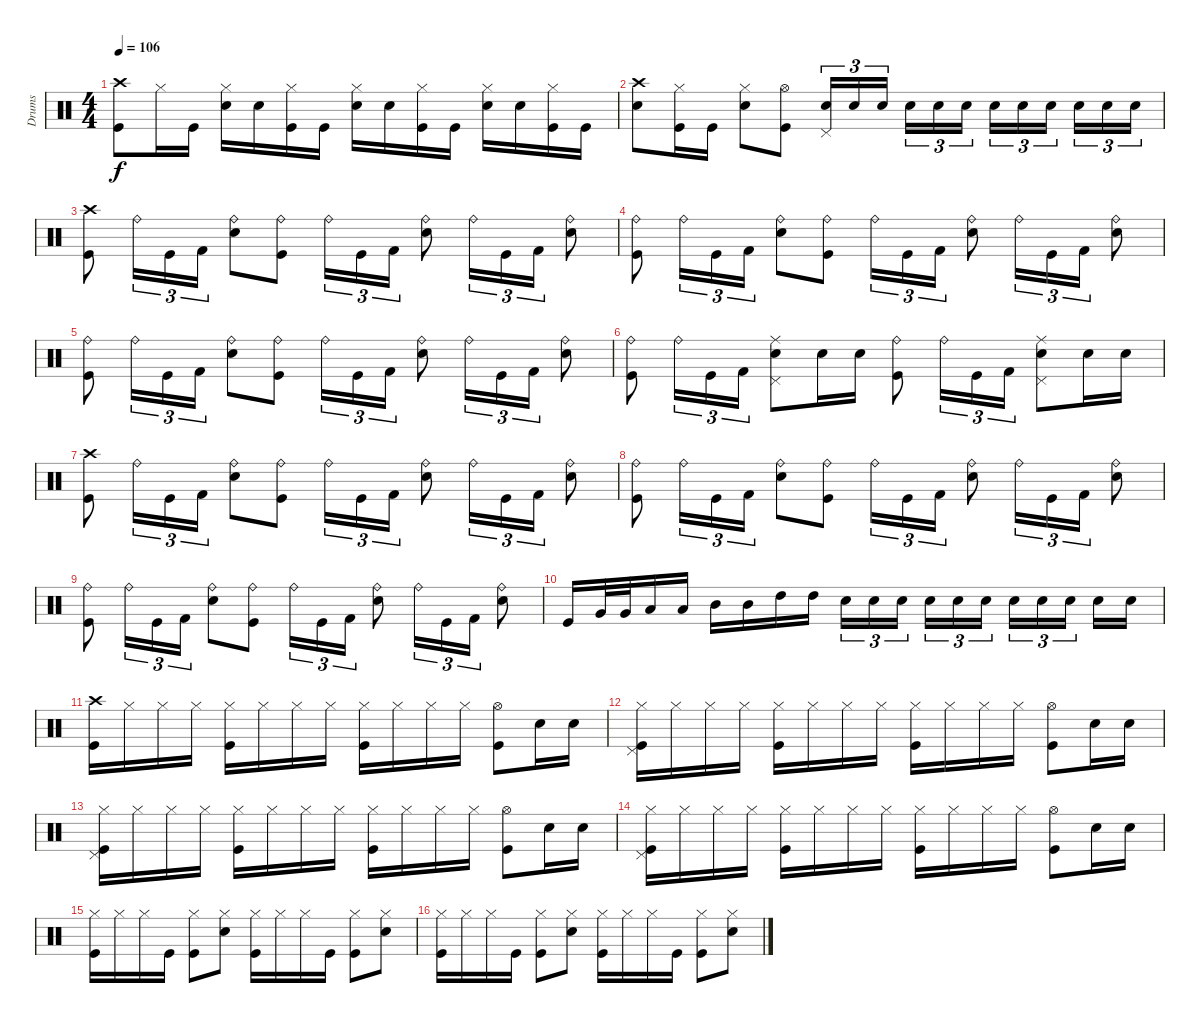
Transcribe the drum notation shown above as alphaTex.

\track ("Drums" "Drums") {instrument percussion}
\staff {score}
\articulation defaults
\ts (4 4)
\tempo 106
\clef neutral
\ks c
("Crash high (hit)" "Kick (hit)").8{dy f} "Hi-Hat (closed)".16 "Kick (hit)".16 ("Hi-Hat (closed)" "Snare (hit) 2").16 "Snare (hit) 2".16 ("Hi-Hat (closed)" "Kick (hit)").16 "Kick (hit)".16 ("Hi-Hat (closed)" "Snare (hit) 2").16 "Snare (hit) 2".16 ("Hi-Hat (closed)" "Kick (hit)").16 "Kick (hit)".16 ("Hi-Hat (closed)" "Snare (hit) 2").16 "Snare (hit) 2".16 ("Hi-Hat (closed)" "Kick (hit)").16 "Kick (hit)".16 |
("Crash high (hit)" "Snare (hit) 2").8 ("Hi-Hat (closed)" "Kick (hit)").16 "Kick (hit)".16 ("Hi-Hat (closed)" "Snare (hit) 2").8 ("Hi-Hat (open)" "Kick (hit)").8 ("Snare (hit) 2" "Pedal Hi-Hat (hit)").16{tu (3 2)} "Snare (hit) 2".16{tu (3 2)} "Snare (hit) 2".16{tu (3 2)} "Snare (hit) 2".16{tu (3 2)} "Snare (hit) 2".16{tu (3 2)} "Snare (hit) 2".16{tu (3 2)} "Snare (hit) 2".16{tu (3 2)} "Snare (hit) 2".16{tu (3 2)} "Snare (hit) 2".16{tu (3 2)} "Snare (hit) 2".16{tu (3 2)} "Snare (hit) 2".16{tu (3 2)} "Snare (hit) 2".16{tu (3 2)} |
("Kick (hit)" "Crash high (hit)").8 "Ride (bell)".16{tu (3 2)} "Kick (hit)".16{tu (3 2)} "Kick (hit) 2".16{tu (3 2)} ("Snare (hit) 2" "Ride (bell)").8 ("Kick (hit)" "Ride (bell)").8 "Ride (bell)".16{tu (3 2)} "Kick (hit)".16{tu (3 2)} "Kick (hit) 2".16{tu (3 2)} ("Snare (hit) 2" "Ride (bell)").8 "Ride (bell)".16{tu (3 2)} "Kick (hit)".16{tu (3 2)} "Kick (hit) 2".16{tu (3 2)} ("Snare (hit) 2" "Ride (bell)").8 |
("Kick (hit)" "Ride (bell)").8 "Ride (bell)".16{tu (3 2)} "Kick (hit)".16{tu (3 2)} "Kick (hit) 2".16{tu (3 2)} ("Snare (hit) 2" "Ride (bell)").8 ("Kick (hit)" "Ride (bell)").8 "Ride (bell)".16{tu (3 2)} "Kick (hit)".16{tu (3 2)} "Kick (hit) 2".16{tu (3 2)} ("Snare (hit) 2" "Ride (bell)").8 "Ride (bell)".16{tu (3 2)} "Kick (hit)".16{tu (3 2)} "Kick (hit) 2".16{tu (3 2)} ("Snare (hit) 2" "Ride (bell)").8 |
("Kick (hit)" "Ride (bell)").8 "Ride (bell)".16{tu (3 2)} "Kick (hit)".16{tu (3 2)} "Kick (hit) 2".16{tu (3 2)} ("Snare (hit) 2" "Ride (bell)").8 ("Kick (hit)" "Ride (bell)").8 "Ride (bell)".16{tu (3 2)} "Kick (hit)".16{tu (3 2)} "Kick (hit) 2".16{tu (3 2)} ("Snare (hit) 2" "Ride (bell)").8 "Ride (bell)".16{tu (3 2)} "Kick (hit)".16{tu (3 2)} "Kick (hit) 2".16{tu (3 2)} ("Snare (hit) 2" "Ride (bell)").8 |
("Kick (hit)" "Ride (bell)").8 "Ride (bell)".16{tu (3 2)} "Kick (hit)".16{tu (3 2)} "Kick (hit) 2".16{tu (3 2)} ("Pedal Hi-Hat (hit)" "Ride (middle)" "Snare (hit) 2").8 "Snare (hit) 2".16 "Snare (hit) 2".16 ("Kick (hit)" "Ride (bell)").8 "Ride (bell)".16{tu (3 2)} "Kick (hit)".16{tu (3 2)} "Kick (hit) 2".16{tu (3 2)} ("Pedal Hi-Hat (hit)" "Ride (middle)" "Snare (hit) 2").8 "Snare (hit) 2".16 "Snare (hit) 2".16 |
("Kick (hit)" "Crash high (hit)").8 "Ride (bell)".16{tu (3 2)} "Kick (hit)".16{tu (3 2)} "Kick (hit) 2".16{tu (3 2)} ("Snare (hit) 2" "Ride (bell)").8 ("Kick (hit)" "Ride (bell)").8 "Ride (bell)".16{tu (3 2)} "Kick (hit)".16{tu (3 2)} "Kick (hit) 2".16{tu (3 2)} ("Snare (hit) 2" "Ride (bell)").8 "Ride (bell)".16{tu (3 2)} "Kick (hit)".16{tu (3 2)} "Kick (hit) 2".16{tu (3 2)} ("Snare (hit) 2" "Ride (bell)").8 |
("Kick (hit)" "Ride (bell)").8 "Ride (bell)".16{tu (3 2)} "Kick (hit)".16{tu (3 2)} "Kick (hit) 2".16{tu (3 2)} ("Snare (hit) 2" "Ride (bell)").8 ("Kick (hit)" "Ride (bell)").8 "Ride (bell)".16{tu (3 2)} "Kick (hit)".16{tu (3 2)} "Kick (hit) 2".16{tu (3 2)} ("Snare (hit) 2" "Ride (bell)").8 "Ride (bell)".16{tu (3 2)} "Kick (hit)".16{tu (3 2)} "Kick (hit) 2".16{tu (3 2)} ("Snare (hit) 2" "Ride (bell)").8 |
("Kick (hit)" "Ride (bell)").8 "Ride (bell)".16{tu (3 2)} "Kick (hit)".16{tu (3 2)} "Kick (hit) 2".16{tu (3 2)} ("Snare (hit) 2" "Ride (bell)").8 ("Kick (hit)" "Ride (bell)").8 "Ride (bell)".16{tu (3 2)} "Kick (hit)".16{tu (3 2)} "Kick (hit) 2".16{tu (3 2)} ("Snare (hit) 2" "Ride (bell)").8 "Ride (bell)".16{tu (3 2)} "Kick (hit)".16{tu (3 2)} "Kick (hit) 2".16{tu (3 2)} ("Snare (hit) 2" "Ride (bell)").8 |
"Kick (hit)".16 "Very Low Tom (hit)".32 "Very Low Tom (hit)".32 "Low Tom (hit)".16 "Low Tom (hit)".16 "Mid Tom (hit)".16 "Mid Tom (hit)".16 "High Tom (hit)".16 "High Tom (hit)".16 "Snare (hit) 2".16{tu (3 2)} "Snare (hit) 2".16{tu (3 2)} "Snare (hit) 2".16{tu (3 2)} "Snare (hit) 2".16{tu (3 2)} "Snare (hit) 2".16{tu (3 2)} "Snare (hit) 2".16{tu (3 2)} "Snare (hit) 2".16{tu (3 2)} "Snare (hit) 2".16{tu (3 2)} "Snare (hit) 2".16{tu (3 2)} "Snare (hit) 2".16 "Snare (hit) 2".16 |
("Kick (hit)" "Crash high (hit)").16 "Hi-Hat (closed)".16 "Hi-Hat (closed)".16 "Hi-Hat (closed)".16 ("Kick (hit)" "Hi-Hat (closed)").16 "Hi-Hat (closed)".16 "Hi-Hat (closed)".16 "Hi-Hat (closed)".16 ("Kick (hit)" "Hi-Hat (closed)").16 "Hi-Hat (closed)".16 "Hi-Hat (closed)".16 "Hi-Hat (closed)".16 ("Hi-Hat (open)" "Kick (hit)").8 "Snare (hit) 2".16 "Snare (hit) 2".16 |
("Kick (hit)" "Pedal Hi-Hat (hit)" "Hi-Hat (closed)").16 "Hi-Hat (closed)".16 "Hi-Hat (closed)".16 "Hi-Hat (closed)".16 ("Kick (hit)" "Hi-Hat (closed)").16 "Hi-Hat (closed)".16 "Hi-Hat (closed)".16 "Hi-Hat (closed)".16 ("Kick (hit)" "Hi-Hat (closed)").16 "Hi-Hat (closed)".16 "Hi-Hat (closed)".16 "Hi-Hat (closed)".16 ("Hi-Hat (open)" "Kick (hit)").8 "Snare (hit) 2".16 "Snare (hit) 2".16 |
("Kick (hit)" "Pedal Hi-Hat (hit)" "Hi-Hat (closed)").16 "Hi-Hat (closed)".16 "Hi-Hat (closed)".16 "Hi-Hat (closed)".16 ("Kick (hit)" "Hi-Hat (closed)").16 "Hi-Hat (closed)".16 "Hi-Hat (closed)".16 "Hi-Hat (closed)".16 ("Kick (hit)" "Hi-Hat (closed)").16 "Hi-Hat (closed)".16 "Hi-Hat (closed)".16 "Hi-Hat (closed)".16 ("Hi-Hat (open)" "Kick (hit)").8 "Snare (hit) 2".16 "Snare (hit) 2".16 |
("Kick (hit)" "Pedal Hi-Hat (hit)" "Hi-Hat (closed)").16 "Hi-Hat (closed)".16 "Hi-Hat (closed)".16 "Hi-Hat (closed)".16 ("Kick (hit)" "Hi-Hat (closed)").16 "Hi-Hat (closed)".16 "Hi-Hat (closed)".16 "Hi-Hat (closed)".16 ("Kick (hit)" "Hi-Hat (closed)").16 "Hi-Hat (closed)".16 "Hi-Hat (closed)".16 "Hi-Hat (closed)".16 ("Hi-Hat (open)" "Kick (hit)").8 "Snare (hit) 2".16 "Snare (hit) 2".16 |
("Kick (hit)" "Hi-Hat (closed)").16 "Hi-Hat (closed)".16 "Hi-Hat (closed)".16 "Kick (hit)".16 ("Kick (hit)" "Hi-Hat (closed)").8 ("Electric Snare (hit)" "Hi-Hat (closed)").8 ("Kick (hit)" "Hi-Hat (closed)").16 "Hi-Hat (closed)".16 "Hi-Hat (closed)".16 "Kick (hit)".16 ("Kick (hit)" "Hi-Hat (closed)").8 ("Electric Snare (hit)" "Hi-Hat (closed)").8 |
("Kick (hit)" "Hi-Hat (closed)").16 "Hi-Hat (closed)".16 "Hi-Hat (closed)".16 "Kick (hit)".16 ("Kick (hit)" "Hi-Hat (closed)").8 ("Electric Snare (hit)" "Hi-Hat (closed)").8 ("Kick (hit)" "Hi-Hat (closed)").16 "Hi-Hat (closed)".16 "Hi-Hat (closed)".16 "Kick (hit)".16 ("Kick (hit)" "Hi-Hat (closed)").8 ("Electric Snare (hit)" "Hi-Hat (closed)").8
